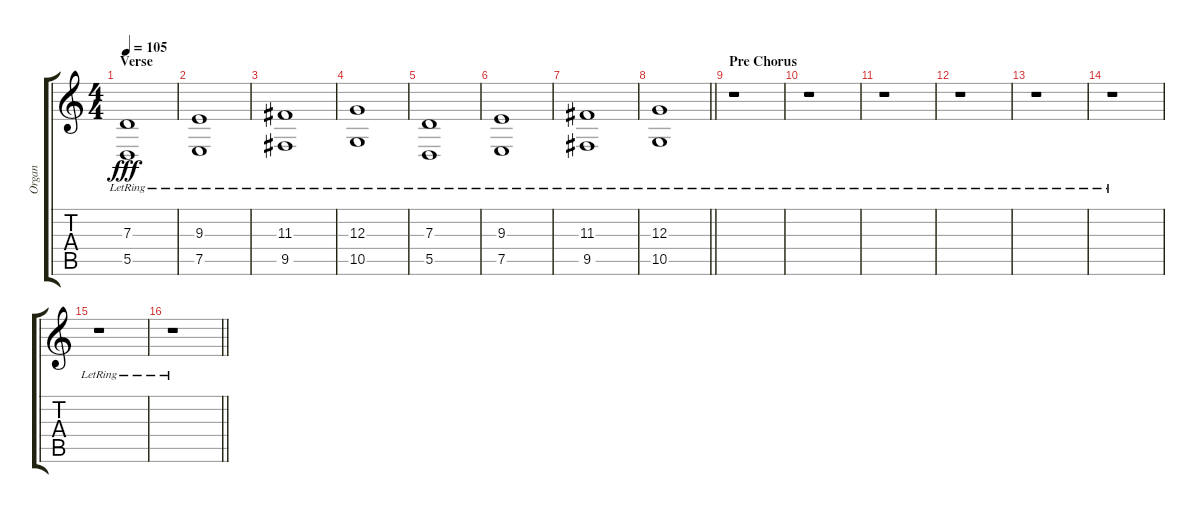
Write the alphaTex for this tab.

\track ("Organ" "Organ") {instrument synthvoice}
\staff {score tabs}
\tuning (E4 B3 G3 D3 A2 E2) {hide}
\ts (4 4)
\section ("" "Verse")
\tempo 105
\clef g2
\ks c
(7.3{lr} 5.5{lr}).1{dy fff} |
(9.3{lr} 7.5{lr}).1 |
(11.3{lr} 9.5{lr}).1 |
(12.3{lr} 10.5{lr}).1 |
(7.3{lr} 5.5{lr}).1 |
(9.3{lr} 7.5{lr}).1 |
(11.3{lr} 9.5{lr}).1 |
\barLineRight lightlight
(12.3{lr} 10.5{lr}).1 |
\section ("" "Pre Chorus")
r.1 |
r.1 |
r.1 |
r.1 |
r.1 |
r.1 |
r.1 |
\barLineRight lightlight
r.1
